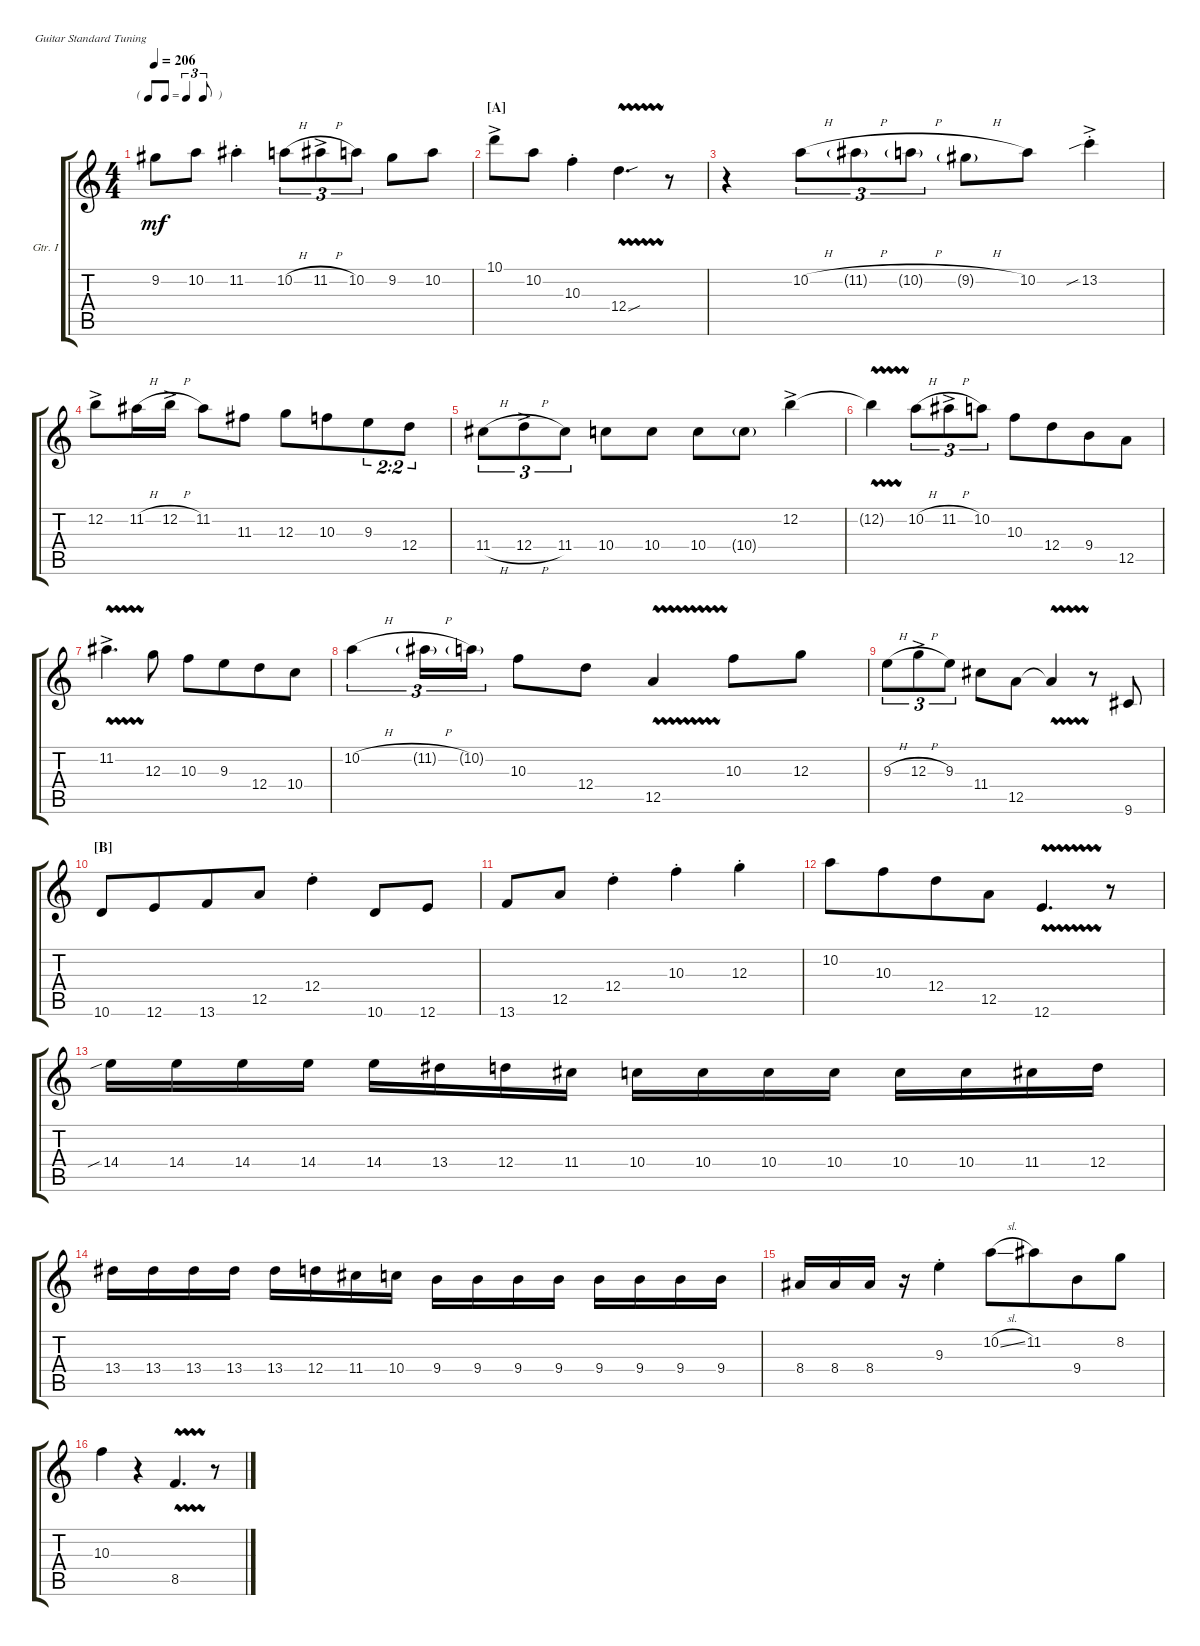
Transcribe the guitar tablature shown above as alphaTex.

\defaultSystemsLayout 4
\bracketExtendMode groupsimilarinstruments
\firstSystemTrackNameOrientation horizontal
\otherSystemsTrackNameOrientation horizontal
\track ("Guitar I" "Gtr. I") {instrument acousticguitarsteel}
\staff {score tabs}
\tuning (E4 B3 G3 D3 A2 E2)
\ts (4 4)
\tf triplet8th
\tempo 206
\clef g2
\ks c
9.2.8{dy mf} 10.2.8 11.2{st}.4 10.2{h}.8{tu (3 2)} 11.2{h ac}.8{tu (3 2)} 10.2.8{tu (3 2)} 9.2.8 10.2.8 |
\section ("A" "")
10.1{ac}.8 10.2.8 10.3{st}.4 12.4{vw sou}.4{d} r.8 |
r.4 10.2{h}.8{tu (3 2)} 11.2{h g}.8{tu (3 2)} 10.2{h g}.8{tu (3 2)} 9.2{h g}.8 10.2.8 13.2{sib ac st}.4 |
12.2{ac}.8 11.2{h}.16 12.2{h ac}.16 11.2.8 11.3.8 12.3.8 10.3.8{beam merge} 9.3.8{tu (2 2)} 12.4.8{tu (2 2)} |
11.4{h}.8{tu (3 2)} 12.4{h ac}.8{tu (3 2)} 11.4.8{tu (3 2)} 10.4.8 10.4.8 10.4.8 10.4{g}.8 12.2{ac}.4 |
\scale
0.269231 12.2{vw t}.4 10.2{h}.8{tu (3 2)} 11.2{h ac}.8{tu (3 2)} 10.2.8{tu (3 2)} 10.3.8 12.4.8{beam merge} 9.4.8 12.5.8 |
\scale
0.239591 11.2{vw ac}.4{d} 12.3.8 10.3.8 9.3.8{beam merge} 12.4.8 10.4.8 |
\scale
0.264866 10.2{h}.4{tu (3 2)} 11.2{h g}.16{tu (3 2)} 10.2{g}.16{tu (3 2)} 10.3.8 12.4.8 12.5{vw}.4 10.3.8 12.3.8 |
\scale
0.226496 9.3{h}.8{tu (3 2)} 12.3{h ac}.8{tu (3 2)} 9.3.8{tu (3 2)} 11.4.8 12.5.8 12.5{vw t}.4 r.8 9.6.8 |
\section ("B" "")
10.6.8 12.6.8{beam merge} 13.6.8 12.5.8 12.4{st}.4 10.6.8 12.6.8 |
13.6.8 12.5.8 12.4{st}.4 10.3{st}.4 12.3{st}.4 |
10.2.8 10.3.8{beam merge} 12.4.8 12.5.8 12.6{vw}.4{d} r.8 |
14.4{sib}.16 14.4.16 14.4.16 14.4.16 14.4.16 13.4.16 12.4.16 11.4.16 10.4.16 10.4.16 10.4.16 10.4.16 10.4.16 10.4.16 11.4.16 12.4.16 |
13.4.16 13.4.16 13.4.16 13.4.16 13.4.16 12.4.16 11.4.16 10.4.16 9.4.16 9.4.16 9.4.16 9.4.16 9.4.16 9.4.16 9.4.16 9.4.16 |
8.4.16 8.4.16 8.4.16 r.16 9.3{st}.4 10.2{sl}.8 11.2.8{beam merge} 9.4.8 8.2.8 |
10.3.4 r.4 8.5{vw}.4{d} r.8
